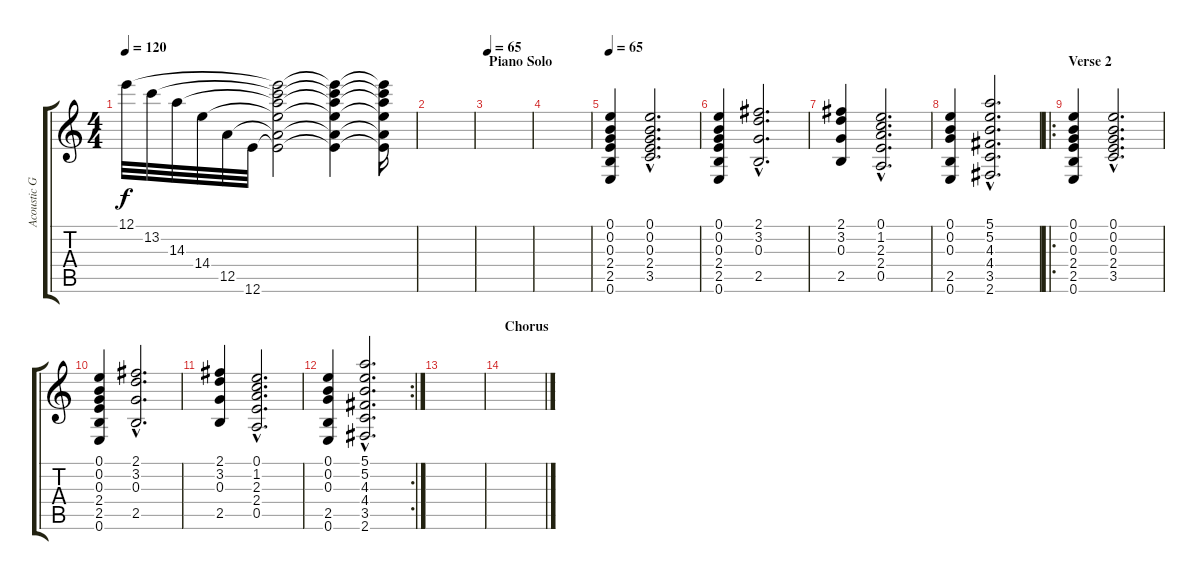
\track ("Acoustic Guitar (Rhythm 2)" "Acoustic G") {instrument acousticguitarsteel}
\staff {score tabs}
\tuning (E4 B3 G3 D3 A2 E2) {hide}
\ts (4 4)
\tempo 120
\clef g2
\ks c
12.1.32{dy f} 13.2.32 14.3.32 14.4.32 12.5.32 12.6.32 (12.1{t} 13.2{t} 14.3{t} 14.4{t} 12.5{t} 12.6{t}).2 (12.1{t} 13.2{t} 14.3{t} 14.4{t} 12.5{t} 12.6{t}).4 (12.1{t} 13.2{t} 14.3{t} 14.4{t} 12.5{t} 12.6{t}).16 |
|
\section ("" "Piano Solo")
\tempo 65
|
|
\tempo 65
(0.1 0.2 0.3 2.4 2.5 0.6).4 (0.1{hac} 0.2{hac} 0.3{hac} 2.4{hac} 3.5{hac}).2{d} |
(0.1 0.2 0.3 2.4 2.5 0.6).4 (2.1{hac} 3.2{hac} 0.3{hac} 2.5{hac}).2{d} |
(2.1 3.2 0.3 2.5).4 (0.1{hac} 1.2{hac} 2.3{hac} 2.4{hac} 0.5{hac}).2{d} |
(0.1 0.2 0.3 2.5 0.6).4 (5.1{hac} 5.2{hac} 4.3{hac} 4.4{hac} 3.5{hac} 2.6{hac}).2{d} |
\ro
\section ("" "Verse 2")
(0.1 0.2 0.3 2.4 2.5 0.6).4 (0.1{hac} 0.2{hac} 0.3{hac} 2.4{hac} 3.5{hac}).2{d} |
(0.1 0.2 0.3 2.4 2.5 0.6).4 (2.1{hac} 3.2{hac} 0.3{hac} 2.5{hac}).2{d} |
(2.1 3.2 0.3 2.5).4 (0.1{hac} 1.2{hac} 2.3{hac} 2.4{hac} 0.5{hac}).2{d} |
\rc 2
(0.1 0.2 0.3 2.5 0.6).4 (5.1{hac} 5.2{hac} 4.3{hac} 4.4{hac} 3.5{hac} 2.6{hac}).2{d} |
|
\section ("" "Chorus")
